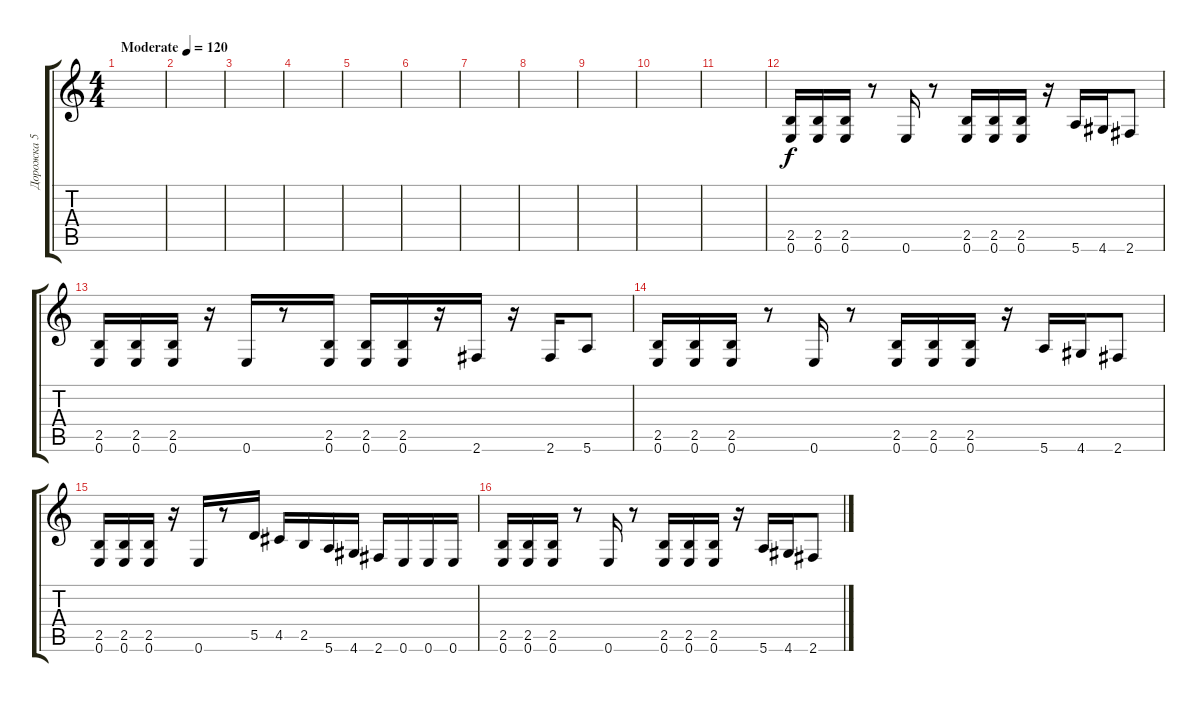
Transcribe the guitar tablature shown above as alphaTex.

\track ("Дорожка 5" "Дорожка 5") {instrument distortionguitar}
\staff {score tabs}
\tuning (E4 B3 G3 D3 A2 E2) {hide}
\ts (4 4)
\tempo (120 "Moderate")
\clef g2
\ks c
|
|
|
|
|
|
|
|
|
|
|
(2.5 0.6).16 (2.5 0.6).16 (2.5 0.6).16 r.8 0.6.16 r.8 (2.5 0.6).16 (2.5 0.6).16 (2.5 0.6).16 r.16 5.6.16 4.6.16 2.6.8 |
(2.5 0.6).16 (2.5 0.6).16 (2.5 0.6).16 r.16 0.6.16 r.8 (2.5 0.6).16 (2.5 0.6).16 (2.5 0.6).16 r.16 2.6.16 r.16 2.6.16 5.6.8 |
(2.5 0.6).16 (2.5 0.6).16 (2.5 0.6).16 r.8 0.6.16 r.8 (2.5 0.6).16 (2.5 0.6).16 (2.5 0.6).16 r.16 5.6.16 4.6.16 2.6.8 |
(2.5 0.6).16 (2.5 0.6).16 (2.5 0.6).16 r.16 0.6.16 r.8 5.5.16 4.5.16 2.5.16 5.6.16 4.6.16 2.6.16 0.6.16 0.6.16 0.6.16 |
(2.5 0.6).16 (2.5 0.6).16 (2.5 0.6).16 r.8 0.6.16 r.8 (2.5 0.6).16 (2.5 0.6).16 (2.5 0.6).16 r.16 5.6.16 4.6.16 2.6.8
